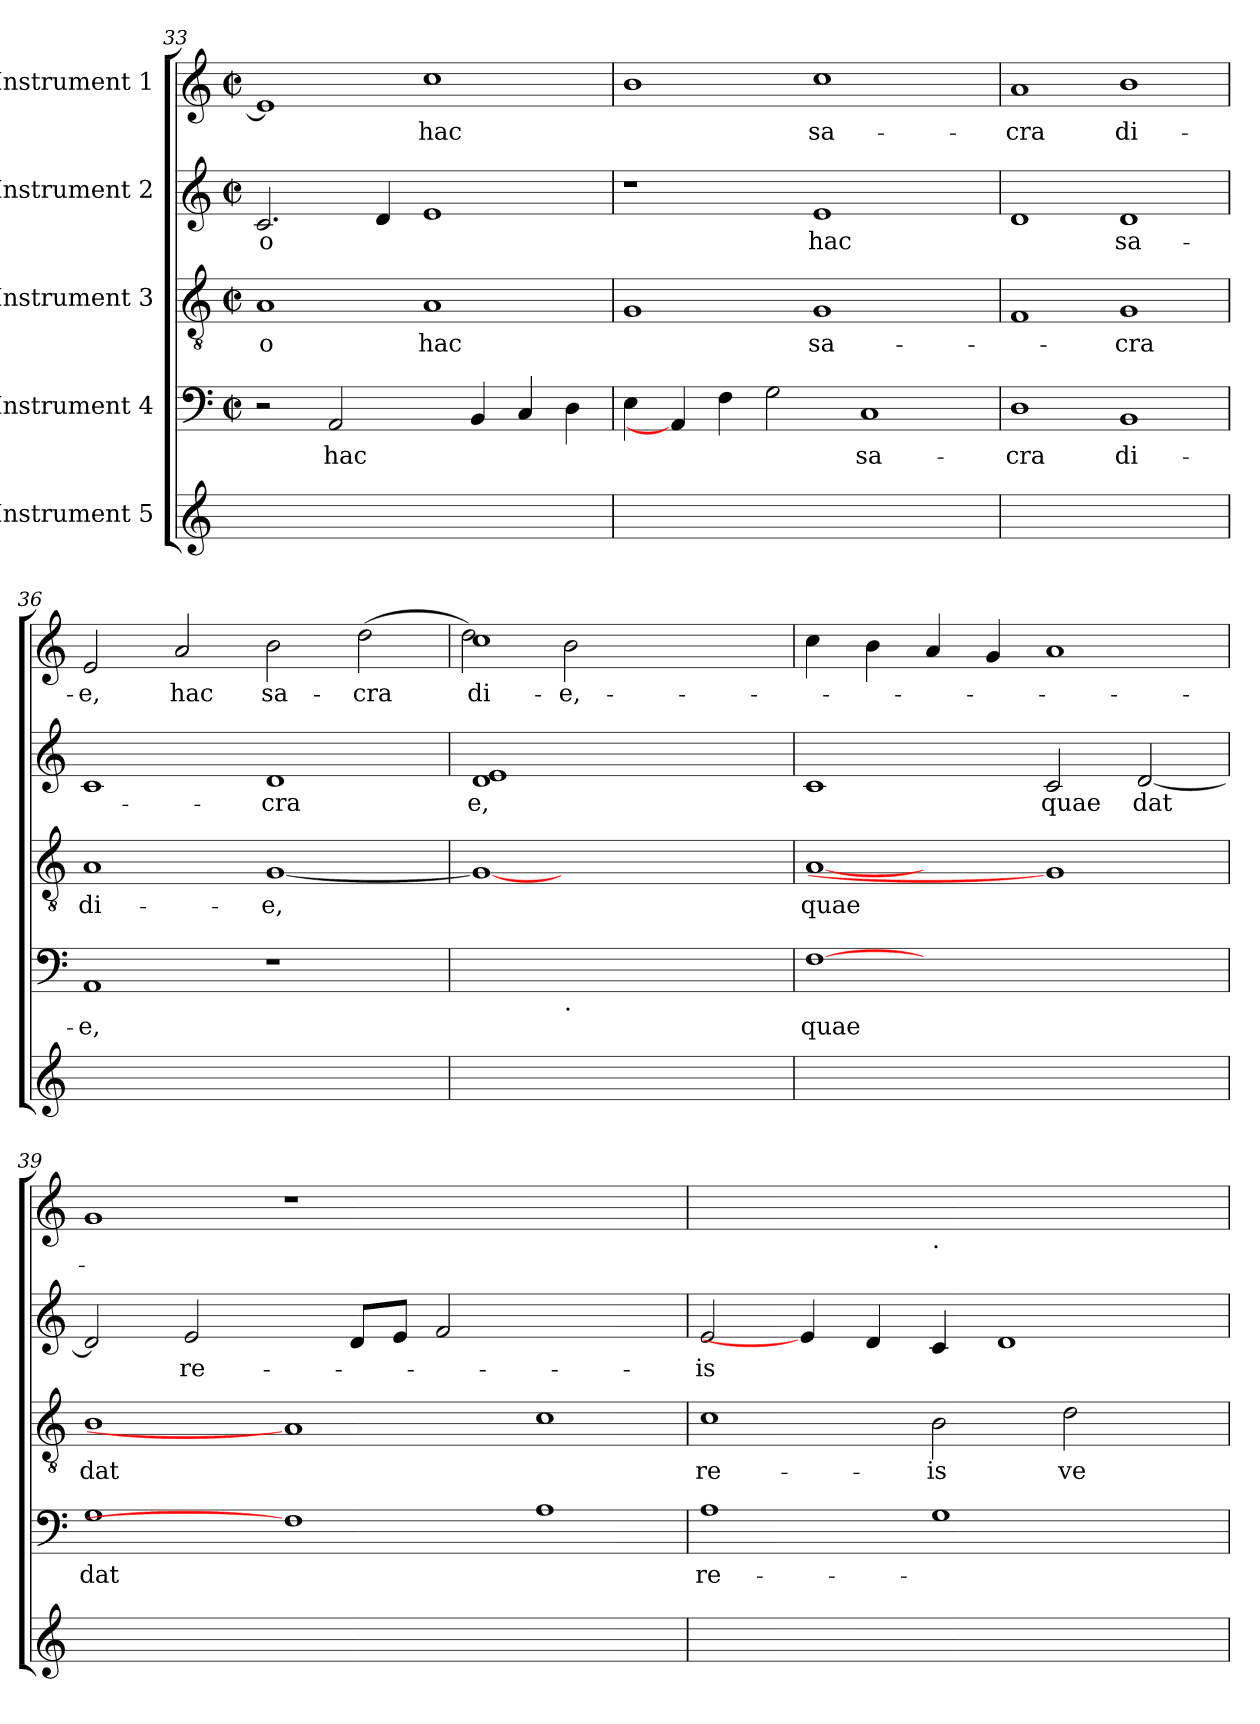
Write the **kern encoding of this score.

**kern	**kern	**text	**kern	**text	**kern	**text	**kern	**text
*part5	*part4	*part4	*part3	*part3	*part2	*part2	*part1	*part1
*staff5	*staff4	*staff4	*staff3	*staff3	*staff2	*staff2	*staff1	*staff1
*I"Instrument 5	*I"Instrument 4	*	*I"Instrument 3	*	*I"Instrument 2	*	*I"Instrument 1	*
!!LO:LB:g=z
*clefG2	*clefF4	*	*clefGv2	*	*clefG2	*	*clefG2	*
*k[]	*k[]	*	*k[]	*	*k[]	*	*k[]	*
*	*M2/2	*	*M2/2	*	*M2/2	*	*M2/2	*
*	*met(c|)	*	*met(c|)	*	*met(c|)	*	*met(c|)	*
=33	=33	=33	=33	=33	=33	=33	=33	=33
!	!	!	!	!LO:LY:b	!	!LO:LY:b	!	!
1ryy	2r	.	1A	-o	2.c/	-o	1e]	.
!	!	!LO:LY:b	!	!	!	!	!	!
.	[2AA/	hac	.	.	.	.	.	.
.	.	.	.	.	4d/	.	.	.
!	!	!	!	!LO:LY:b	!	!	!	!LO:LY:b
1ryy	4ryy	.	1A	hac	1e	.	1cc	hac
.	4BB/	.	.	.	.	.	.	.
.	4C/	.	.	.	.	.	.	.
.	4D\	.	.	.	.	.	.	.
=34	=34	=34	=34	=34	=34	=34	=34	=34
1ryy	4E\	.	1G	.	1r	.	1b	.
.	4AA/]	.	.	.	.	.	.	.
.	4F\	.	.	.	.	.	.	.
.	2G\	.	.	.	.	.	.	.
!	!	!	!	!LO:LY:b	!	!LO:LY:b	!	!LO:LY:b
1ryy	.	.	1G	sa-	1e	hac	1cc	sa-
!	!	!LO:LY:b	!	!	!	!	!	!
.	1C	sa-	.	.	.	.	.	.
4ryy	.	.	4ryy	.	4ryy	.	4ryy	.
=35	=35	=35	=35	=35	=35	=35	=35	=35
!	!	!LO:LY:b	!	!	!	!	!	!LO:LY:b
1ryy	1D	-cra	1F	.	1d	.	1a	-cra
!	!	!LO:LY:b	!	!LO:LY:b	!	!LO:LY:b	!	!LO:LY:b
1ryy	1BB	di-	1G	-cra	1d	sa-	1b	di-
=36	=36	=36	=36	=36	=36	=36	=36	=36
!	!	!LO:LY:b	!	!LO:LY:b	!	!	!	!LO:LY:b
1ryy	1AA	-e,	1A	di-	1c	.	2e/	-e,
!	!	!	!	!	!	!	!	!LO:LY:b
.	.	.	.	.	.	.	2a/	hac
!	!	!	!	!LO:LY:b	!	!LO:LY:b	!	!LO:LY:b
1ryy	1r	.	[<1G	-e,	1d	-cra	2b\	sa-
!	!	!	!	!	!	!	!	!LO:LY:b
.	.	.	.	.	.	.	(>2dd\	-cra
=37	=37	=37	=37	=37	=37	=37	=37	=37
!	!	!	!	!	!	!LO:LY:b	!	!LO:LY:b
*	*^	*	*	*	*	*	*^	*
1ryy	1ryy	2ryy	.	1G_	.	1d 1e	-e,	1cc	2dd\)	di-
!	!	!LO:TX:b:t=.	!	!	!	!	!	!	!	!
!	!	!	!	!	!	!	!	!	!	!LO:LY:b
.	.	1.ryy	.	.	.	.	.	.	2b\	-e,
1ryy	1ryy	.	.	1ryy	.	1ryy	.	1ryy	1ryy	.
=38	=38	=38	=38	=38	=38	=38	=38	=38	=38	=38
!	!	!	!LO:LY:b	!	!LO:LY:b	!	!	!	!	!
*	*v	*v	*	*	*	*	*	*v	*v	*
1ryy	[1F	quae	[1A	quae	1c	.	4cc\	.
.	.	.	.	.	.	.	4b\	.
.	.	.	.	.	.	.	4a/	.
.	.	.	.	.	.	.	4g/	.
!	!	!	!	!	!	!LO:LY:b	!	!
1ryy	1ryy	.	1G]	.	2c/	quae	1a	.
!	!	!	!	!	!	!LO:LY:b	!	!
.	.	.	.	.	[<2d/	dat	.	.
!!LO:PB:g=z
=39	=39	=39	=39	=39	=39	=39	=39	=39
!	!	!LO:LY:b	!	!LO:LY:b	!	!	!	!
1ryy	1G	dat	1B	dat	2d/]	.	1g	.
!	!	!	!	!	!	!LO:LY:b	!	!
.	.	.	.	.	[2e/	re-	.	.
0ryy	1F]	.	1A]	.	4ryy	.	1r	.
.	.	.	.	.	8d/L	.	.	.
.	.	.	.	.	8e/J	.	.	.
.	.	.	.	.	2f/	.	.	.
.	1A	.	1c	.	1ryy	.	1ryy	.
!!LO:PB:g=z
=40	=40	=40	=40	=40	=40	=40	=40	=40
!	!	!LO:LY:b	!	!LO:LY:b	!	!LO:LY:b	!	!
1ryy	1A	re-	1c	re-	2e/	-is	1ryy	.
.	.	.	.	.	4e/]	.	.	.
.	.	.	.	.	4d/	.	.	.
!	!	!	!	!	!	!	!LO:TX:b:t=.	!
!	!	!	!	!LO:LY:b	!	!	!	!
1ryy	1G	.	2B\	-is	4c/	.	1ryy	.
.	.	.	.	.	1d	.	.	.
!	!	!	!	!LO:LY:b	!	!	!	!
.	.	.	[>2d\	ve-	.	.	.	.
4ryy	4ryy	.	4ryy	.	.	.	4ryy	.
=	=	=	=	=	=	=	=	=
*-	*-	*-	*-	*-	*-	*-	*-	*-
